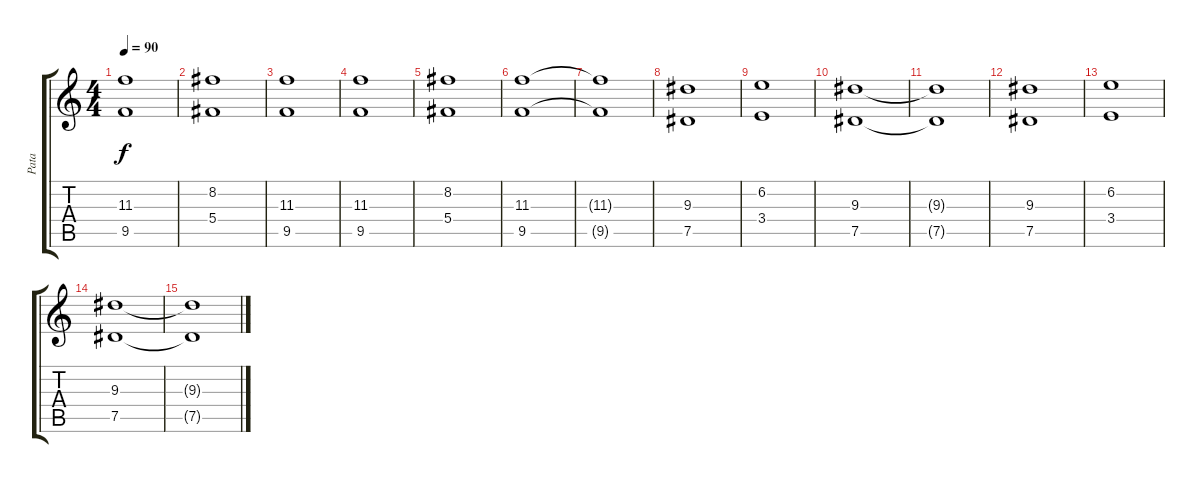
\track ("Pata" "Pata") {instrument electricguitarclean}
\staff {score tabs}
\tuning (Eb4 Bb3 Gb3 Db3 Ab2 Eb2) {hide}
\ts (4 4)
\tempo 90
\clef g2
\ks c
(11.3 9.5).1{dy f} |
(8.2 5.4).1 |
(11.3 9.5).1 |
(11.3 9.5).1 |
(8.2 5.4).1 |
(11.3 9.5).1 |
(11.3{t} 9.5{t}).1 |
(9.3 7.5).1 |
(6.2 3.4).1 |
(9.3 7.5).1 |
(9.3{t} 7.5{t}).1 |
(9.3 7.5).1 |
(6.2 3.4).1 |
(9.3 7.5).1 |
(9.3{t} 7.5{t}).1
